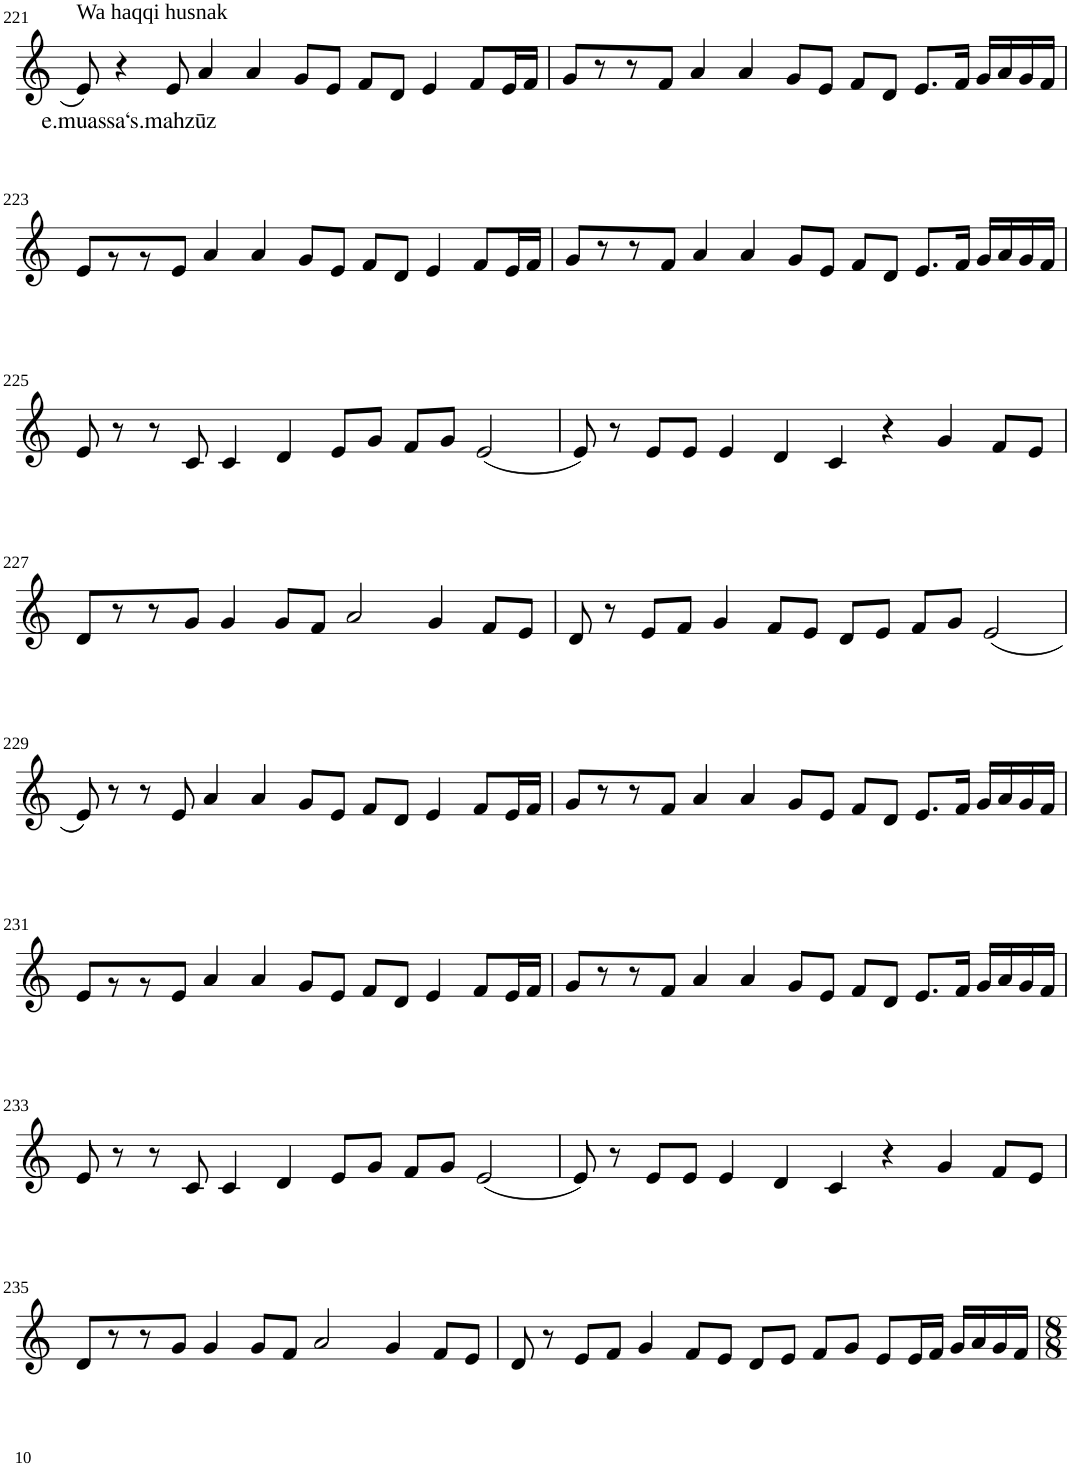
**kern	**text
*part1	*part1
*staff1	*staff1
*I"Violin	*
!!LO:PB:g=z
*clefG2	*
*k[]	*
*M8/4	*
=221	=221
!LO:TX:a:t=Wa haqqi husnak	!
!	!LO:LY:b
8e/	e.muassa‘
4r	.
!	!LO:LY:b
8e/	s.mahzūz
4a/	.
4a/	.
8g/L	.
8e/J	.
8f/L	.
8d/J	.
4e/	.
8f/L	.
16e/L	.
16f/JJ	.
=222	=222
8g/L	.
8r	.
8r	.
8f/J	.
4a/	.
4a/	.
8g/L	.
8e/J	.
8f/L	.
8d/J	.
8.e/L	.
16f/Jk	.
16g/LL	.
16a/	.
16g/	.
16f/JJ	.
!!LO:LB:g=z
=223	=223
8e/L	.
8r	.
8r	.
8e/J	.
4a/	.
4a/	.
8g/L	.
8e/J	.
8f/L	.
8d/J	.
4e/	.
8f/L	.
16e/L	.
16f/JJ	.
=224	=224
8g/L	.
8r	.
8r	.
8f/J	.
4a/	.
4a/	.
8g/L	.
8e/J	.
8f/L	.
8d/J	.
8.e/L	.
16f/Jk	.
16g/LL	.
16a/	.
16g/	.
16f/JJ	.
!!LO:LB:g=z
=225	=225
8e/	.
8r	.
8r	.
8c/	.
4c/	.
4d/	.
8e/L	.
8g/J	.
8f/L	.
8g/J	.
(2e/	.
=226	=226
8e/)	.
8r	.
8e/L	.
8e/J	.
4e/	.
4d/	.
4c/	.
4r	.
4g/	.
8f/L	.
8e/J	.
!!LO:LB:g=z
=227	=227
8d/L	.
8r	.
8r	.
8g/J	.
4g/	.
8g/L	.
8f/J	.
2a/	.
4g/	.
8f/L	.
8e/J	.
=228	=228
8d/	.
8r	.
8e/L	.
8f/J	.
4g/	.
8f/L	.
8e/J	.
8d/L	.
8e/J	.
8f/L	.
8g/J	.
(2e/	.
!!LO:LB:g=z
=229	=229
8e/)	.
8r	.
8r	.
8e/	.
4a/	.
4a/	.
8g/L	.
8e/J	.
8f/L	.
8d/J	.
4e/	.
8f/L	.
16e/L	.
16f/JJ	.
=230	=230
8g/L	.
8r	.
8r	.
8f/J	.
4a/	.
4a/	.
8g/L	.
8e/J	.
8f/L	.
8d/J	.
8.e/L	.
16f/Jk	.
16g/LL	.
16a/	.
16g/	.
16f/JJ	.
!!LO:LB:g=z
=231	=231
8e/L	.
8r	.
8r	.
8e/J	.
4a/	.
4a/	.
8g/L	.
8e/J	.
8f/L	.
8d/J	.
4e/	.
8f/L	.
16e/L	.
16f/JJ	.
=232	=232
8g/L	.
8r	.
8r	.
8f/J	.
4a/	.
4a/	.
8g/L	.
8e/J	.
8f/L	.
8d/J	.
8.e/L	.
16f/Jk	.
16g/LL	.
16a/	.
16g/	.
16f/JJ	.
!!LO:LB:g=z
=233	=233
8e/	.
8r	.
8r	.
8c/	.
4c/	.
4d/	.
8e/L	.
8g/J	.
8f/L	.
8g/J	.
(2e/	.
=234	=234
8e/)	.
8r	.
8e/L	.
8e/J	.
4e/	.
4d/	.
4c/	.
4r	.
4g/	.
8f/L	.
8e/J	.
!!LO:LB:g=z
=235	=235
8d/L	.
8r	.
8r	.
8g/J	.
4g/	.
8g/L	.
8f/J	.
2a/	.
4g/	.
8f/L	.
8e/J	.
=236	=236
8d/	.
8r	.
8e/L	.
8f/J	.
4g/	.
8f/L	.
8e/J	.
8d/L	.
8e/J	.
8f/L	.
8g/J	.
8e/L	.
16e/L	.
16f/JJ	.
16g/LL	.
16a/	.
16g/	.
16f/JJ	.
=	=
*-	*-
